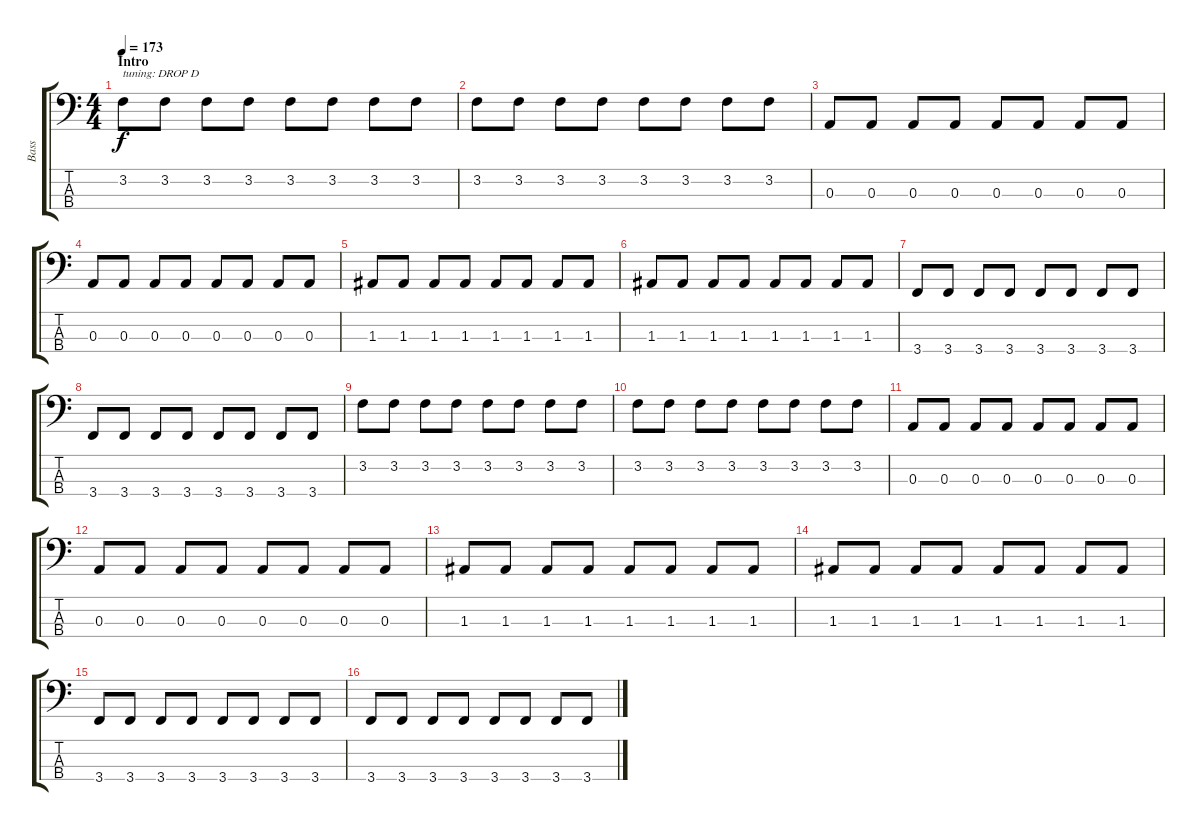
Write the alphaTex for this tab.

\track ("Bass" "Bass") {instrument electricbassfinger}
\staff {score tabs}
\tuning (G2 D2 A1 D1) {hide}
\ts (4 4)
\section ("" "Intro")
\tempo 173
\clef f4
\ks c
3.2.8{txt "tuning: DROP D" dy f instrument electricbassfinger} 3.2.8 3.2.8 3.2.8 3.2.8 3.2.8 3.2.8 3.2.8 |
3.2.8 3.2.8 3.2.8 3.2.8 3.2.8 3.2.8 3.2.8 3.2.8 |
0.3.8 0.3.8 0.3.8 0.3.8 0.3.8 0.3.8 0.3.8 0.3.8 |
0.3.8 0.3.8 0.3.8 0.3.8 0.3.8 0.3.8 0.3.8 0.3.8 |
1.3.8 1.3.8 1.3.8 1.3.8 1.3.8 1.3.8 1.3.8 1.3.8 |
1.3.8 1.3.8 1.3.8 1.3.8 1.3.8 1.3.8 1.3.8 1.3.8 |
3.4.8 3.4.8 3.4.8 3.4.8 3.4.8 3.4.8 3.4.8 3.4.8 |
3.4.8 3.4.8 3.4.8 3.4.8 3.4.8 3.4.8 3.4.8 3.4.8 |
3.2.8 3.2.8 3.2.8 3.2.8 3.2.8 3.2.8 3.2.8 3.2.8 |
3.2.8 3.2.8 3.2.8 3.2.8 3.2.8 3.2.8 3.2.8 3.2.8 |
0.3.8 0.3.8 0.3.8 0.3.8 0.3.8 0.3.8 0.3.8 0.3.8 |
0.3.8 0.3.8 0.3.8 0.3.8 0.3.8 0.3.8 0.3.8 0.3.8 |
1.3.8 1.3.8 1.3.8 1.3.8 1.3.8 1.3.8 1.3.8 1.3.8 |
1.3.8 1.3.8 1.3.8 1.3.8 1.3.8 1.3.8 1.3.8 1.3.8 |
3.4.8 3.4.8 3.4.8 3.4.8 3.4.8 3.4.8 3.4.8 3.4.8 |
3.4.8 3.4.8 3.4.8 3.4.8 3.4.8 3.4.8 3.4.8 3.4.8
